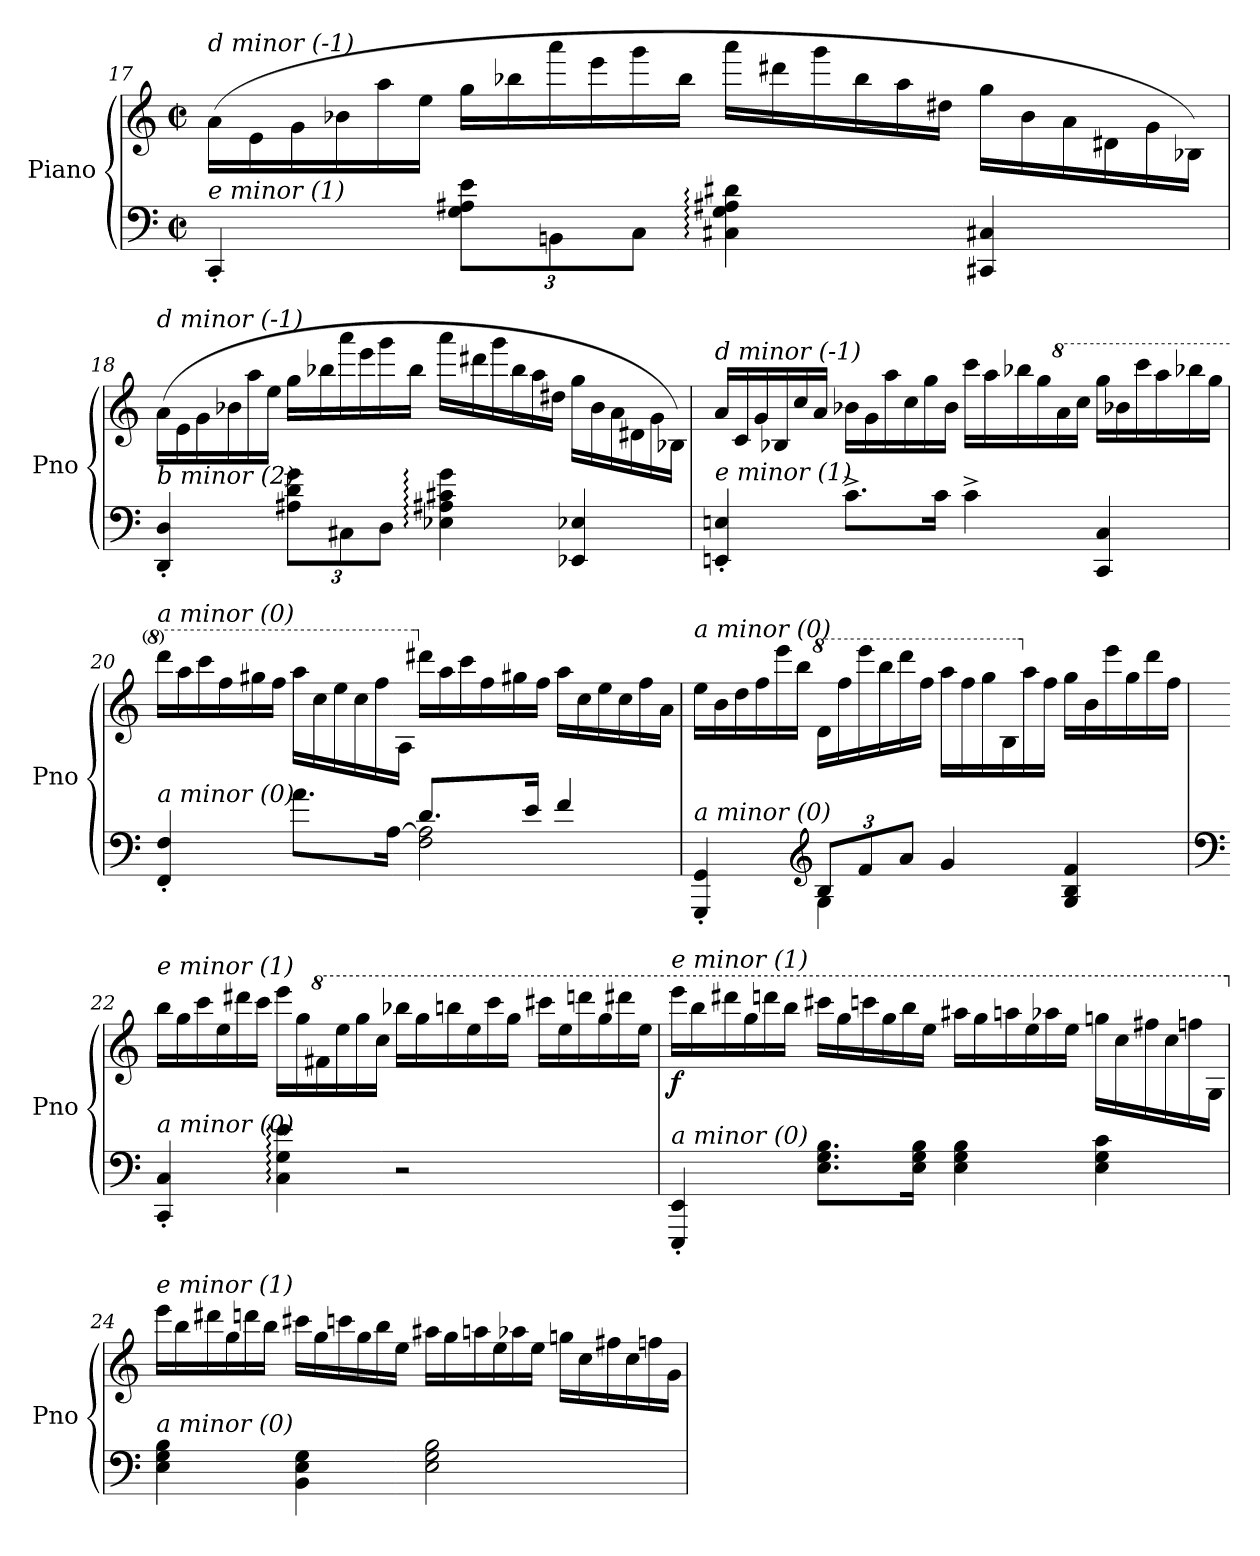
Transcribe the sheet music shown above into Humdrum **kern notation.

**kern	**kern	**dynam
*part1	*part1	*part1
*staff2	*staff1	*staff1/2
*I"Piano	*	*
*I'Pno	*	*
!!LO:PB:g=z
*clefF4	*clefG2	*
*k[]	*k[]	*
*M4/4	*M4/4	*
*met(c|)	*met(c|)	*
*	*Xtuplet	*
=17	=17	=17
!	!LO:TX:i:t=d minor (-1)	!
!LO:TX:i:t=e minor (1)	!	!
4CC'/	(24a\LL	.
.	24e\	.
.	24g\	.
.	24b-X\	.
.	24aa\	.
.	24ee\JJ	.
*Xbrackettup	*	*
12G\ 12A#Xi\ 12e\L	24gg\LL	.
.	24bb-X\	.
12BBn\	24aaa\	.
.	24eee\	.
12C\J	24ggg\	.
.	24bb-\JJ	.
4C#X\: 4G\: 4A#Xi\: 4d#Xi\:	24aaa\LL	.
.	24ddd#Xi\	.
.	24ggg\	.
.	24bb-\	.
.	24aa\	.
.	24dd#Xi\JJ	.
4CC#X/ 4C#X/	24gg\LL	.
.	24b-\	.
.	24a\	.
.	24d#Xi\	.
.	24g\	.
.	24B-X\JJ)	.
!!LO:LB:g=z
=18	=18	=18
!	!LO:TX:i:t=d minor (-1)	!
!LO:TX:i:t=b minor (2)	!	!
4DD/' 4D/'	(24a\LL	.
.	24e\	.
.	24g\	.
.	24b-X\	.
.	24aa\	.
.	24ee\JJ	.
12A#Xi\ 12d\ 12g\L	24gg\LL	.
.	24bb-X\	.
12C#X\	24aaa\	.
.	24eee\	.
12D\J	24ggg\	.
.	24bb-\JJ	.
4E-X\: 4A#Xi\: 4c#Xi\: 4g\:	24aaa\LL	.
.	24ddd#Xi\	.
.	24ggg\	.
.	24bb-\	.
.	24aa\	.
.	24dd#Xi\JJ	.
4EE-X/ 4E-X/	24gg\LL	.
.	24b-\	.
.	24a\	.
.	24d#Xi\	.
.	24g\	.
.	24B-X\JJ)	.
!!LO:LB:g=z
=19	=19	=19
!	!LO:TX:i:t=d minor (-1)	!
!LO:TX:i:t=e minor (1)	!	!
4EEn/' 4En/'	24a/LL	.
.	24c/	.
.	24g/	.
.	24B-X/	.
.	24cc/	.
.	24a/JJ	.
8.c^\L	24b-X\LL	.
.	24g\	.
.	24aa\	.
.	24cc\	.
.	24gg\	.
16c\Jk	.	.
.	24b-\JJ	.
4c^\	24ccc\LL	.
.	24aa\	.
.	24bb-X\	.
.	24gg\	.
*	*8va	*
.	24aa\	.
.	24ccc\JJ	.
4CC/ 4C/	24ggg\LL	.
.	24bb-X\	.
.	24cccc\	.
.	24aaa\	.
.	24bbb-X\	.
.	24ggg\JJ	.
=20	=20	=20
*^	*^	*
!	!	!LO:TX:i:t=a minor (0)	!	!
!LO:TX:i:t=a minor (0)	!	!	!	!
4FF/' 4F/'	2ryy	24dddd\LL	2ryy	.
.	.	24aaa\	.	.
.	.	24cccc\	.	.
.	.	24fff\	.	.
.	.	24ggg#X\	.	.
.	.	24fff\JJ	.	.
8.a\L	.	24aaa\LL	.	.
.	.	24ccc\	.	.
.	.	24eee\	.	.
.	.	24ccc\	.	.
.	.	24fff\	.	.
[16A\Jk	.	.	.	.
.	.	24a\JJ	.	.
*	*	*X8va	*	*
2F\ 2A\]	8.d/L	24ddd#X\LL	2ryy	.
.	.	24aa\	.	.
.	.	24ccc\	.	.
.	.	24ff\	.	.
.	.	24gg#X\	.	.
.	16e/Jk	.	.	.
.	.	24ff\JJ	.	.
.	4f/	24aa\LL	.	.
.	.	24cc\	.	.
.	.	24ee\	.	.
.	.	24cc\	.	.
.	.	24ff\	.	.
.	.	24a\JJ	.	.
!!LO:LB:g=z	!!
=21	=21	=21	=21	=21
!	!	!LO:TX:i:t=a minor (0)	!	!
!LO:TX:i:t=a minor (0)	!	!	!	!
4GGG/' 4GG/'	4ryy	24ee\LL	4ryy	.
.	.	24b\	.	.
.	.	24dd\	.	.
.	.	24ff\	.	.
.	.	24eee\	.	.
.	.	24bb\JJ	.	.
*clefG2	*	*	*	*
*	*	*8va	*	*
12B/L	4G\	24dd\LL	4ryy	.
.	.	24fff\	.	.
12f/	.	24eeee\	.	.
.	.	24bbb\	.	.
12a/J	.	24dddd\	.	.
.	.	24fff\JJ	.	.
4g/	2ryy	24aaa\LL	2ryy	.
.	.	24fff\	.	.
.	.	24ggg\	.	.
.	.	24b\	.	.
*	*	*X8va	*	*
.	.	24aa\	.	.
.	.	24ff\JJ	.	.
4G/ 4B/ 4f/	.	24gg\LL	.	.
.	.	24b\	.	.
.	.	24eee\	.	.
.	.	24gg\	.	.
.	.	24ddd\	.	.
.	.	24ff\JJ	.	.
*v	*v	*	*	*
*	*v	*v	*
=22	=22	=22
*clefF4	*	*
!	!LO:TX:i:t=e minor (1)	!
!LO:TX:i:t=a minor (0)	!	!
4CC/' 4C/'	24bb\LL	.
.	24gg\	.
.	24ccc\	.
.	24ee\	.
.	24ddd#X\	.
.	24ccc\JJ	.
4C\: 4G\: 4e\:	24eee\LL	.
.	24gg\	.
*	*8va	*
.	24ff#X\	.
.	24eee\	.
.	24ggg\	.
.	24ccc\JJ	.
2r	24bbb-Xi\LL	.
.	24ggg\	.
.	24bbb\	.
.	24eee\	.
.	24cccc\	.
.	24ggg\JJ	.
.	24cccc#X\LL	.
.	24eee\	.
.	24ddddn\	.
.	24ggg\	.
.	24dddd#X\	.
.	24eee\JJ	.
!!LO:LB:g=z
=23	=23	=23
!	!LO:TX:i:t=e minor (1)	!
!LO:TX:i:t=a minor (0)	!	!
!	!	!LO:DY:b
4EEE/' 4EE/'	24eeee\LL	f
.	24bbb\	.
.	24dddd#X\	.
.	24ggg\	.
.	24ddddn\	.
.	24bbb\JJ	.
8.E\ 8.G\ 8.B\L	24cccc#X\LL	.
.	24ggg\	.
.	24ccccn\	.
.	24ggg\	.
.	24bbb\	.
16E\ 16G\ 16B\Jk	.	.
.	24eee\JJ	.
4E\ 4G\ 4B\	24aaa#X\LL	.
.	24ggg\	.
.	24aaan\	.
.	24eee\	.
.	24aaa-Xi\	.
.	24eee\JJ	.
4E\ 4G\ 4c\	24gggn\LL	.
.	24ccc\	.
.	24fff#X\	.
.	24ccc\	.
.	24fffn\	.
.	24g\JJ	.
!!LO:LB:g=z
=24	=24	=24
*	*X8va	*
!	!LO:TX:i:t=e minor (1)	!
!LO:TX:i:t=a minor (0)	!	!
4E\ 4G\ 4B\	24eee\LL	.
.	24bb\	.
.	24ddd#X\	.
.	24gg\	.
.	24dddn\	.
.	24bb\JJ	.
4BB\ 4E\ 4G\	24ccc#X\LL	.
.	24gg\	.
.	24cccn\	.
.	24gg\	.
.	24bb\	.
.	24ee\JJ	.
2E\ 2G\ 2B\	24aa#X\LL	.
.	24gg\	.
.	24aan\	.
.	24ee\	.
.	24aa-Xi\	.
.	24ee\JJ	.
.	24ggn\LL	.
.	24cc\	.
.	24ff#X\	.
.	24cc\	.
.	24ffn\	.
.	24g\JJ	.
=	=	=
*-	*-	*-
